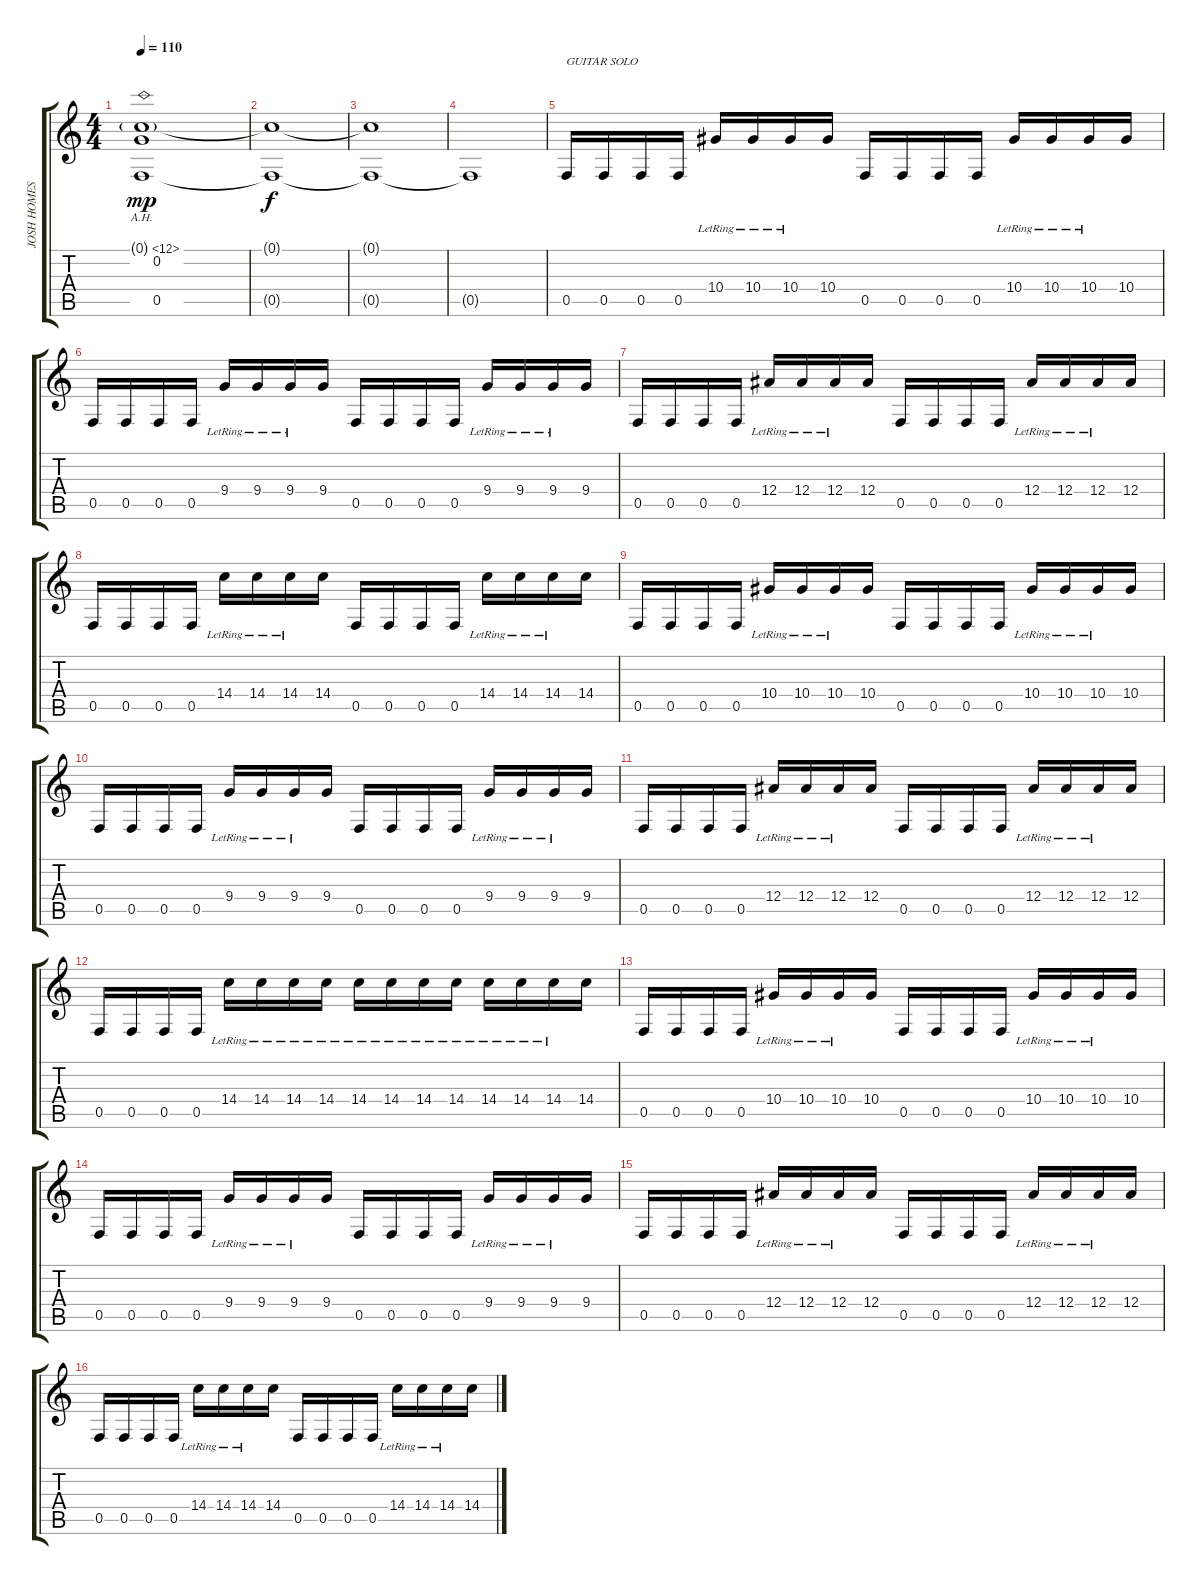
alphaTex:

\track ("JOSH HOMES (RULES)" "JOSH HOMES") {instrument distortionguitar}
\staff {score tabs}
\tuning (C4 G3 Eb3 Bb2 F2 C2) {hide}
\ts (4 4)
\tempo 110
\clef g2
\ks c
(0.1{ah 12 g} 0.2{t} 0.5{t}).1{dy mp} |
(0.1{t} 0.5{t}).1{dy f} |
(0.1{t} 0.5{t}).1 |
0.5{t}.1 |
0.5.16{txt "GUITAR SOLO"} 0.5.16 0.5.16 0.5.16 10.4{lr}.16 10.4{lr}.16 10.4{lr}.16 10.4.16 0.5.16 0.5.16 0.5.16 0.5.16 10.4{lr}.16 10.4{lr}.16 10.4{lr}.16 10.4.16 |
0.5.16 0.5.16 0.5.16 0.5.16 9.4{lr}.16 9.4{lr}.16 9.4{lr}.16 9.4.16 0.5.16 0.5.16 0.5.16 0.5.16 9.4{lr}.16 9.4{lr}.16 9.4{lr}.16 9.4.16 |
0.5.16 0.5.16 0.5.16 0.5.16 12.4{lr}.16 12.4{lr}.16 12.4{lr}.16 12.4.16 0.5.16 0.5.16 0.5.16 0.5.16 12.4{lr}.16 12.4{lr}.16 12.4{lr}.16 12.4.16 |
0.5.16 0.5.16 0.5.16 0.5.16 14.4{lr}.16 14.4{lr}.16 14.4{lr}.16 14.4.16 0.5.16 0.5.16 0.5.16 0.5.16 14.4{lr}.16 14.4{lr}.16 14.4{lr}.16 14.4.16 |
0.5.16 0.5.16 0.5.16 0.5.16 10.4{lr}.16 10.4{lr}.16 10.4{lr}.16 10.4.16 0.5.16 0.5.16 0.5.16 0.5.16 10.4{lr}.16 10.4{lr}.16 10.4{lr}.16 10.4.16 |
0.5.16 0.5.16 0.5.16 0.5.16 9.4{lr}.16 9.4{lr}.16 9.4{lr}.16 9.4.16 0.5.16 0.5.16 0.5.16 0.5.16 9.4{lr}.16 9.4{lr}.16 9.4{lr}.16 9.4.16 |
0.5.16 0.5.16 0.5.16 0.5.16 12.4{lr}.16 12.4{lr}.16 12.4{lr}.16 12.4.16 0.5.16 0.5.16 0.5.16 0.5.16 12.4{lr}.16 12.4{lr}.16 12.4{lr}.16 12.4.16 |
0.5.16 0.5.16 0.5.16 0.5.16 14.4{lr}.16 14.4{lr}.16 14.4{lr}.16 14.4{lr}.16 14.4{lr}.16 14.4{lr}.16 14.4{lr}.16 14.4{lr}.16 14.4{lr}.16 14.4{lr}.16 14.4{lr}.16 14.4.16 |
0.5.16 0.5.16 0.5.16 0.5.16 10.4{lr}.16 10.4{lr}.16 10.4{lr}.16 10.4.16 0.5.16 0.5.16 0.5.16 0.5.16 10.4{lr}.16 10.4{lr}.16 10.4{lr}.16 10.4.16 |
0.5.16 0.5.16 0.5.16 0.5.16 9.4{lr}.16 9.4{lr}.16 9.4{lr}.16 9.4.16 0.5.16 0.5.16 0.5.16 0.5.16 9.4{lr}.16 9.4{lr}.16 9.4{lr}.16 9.4.16 |
0.5.16 0.5.16 0.5.16 0.5.16 12.4{lr}.16 12.4{lr}.16 12.4{lr}.16 12.4.16 0.5.16 0.5.16 0.5.16 0.5.16 12.4{lr}.16 12.4{lr}.16 12.4{lr}.16 12.4.16 |
0.5.16 0.5.16 0.5.16 0.5.16 14.4{lr}.16 14.4{lr}.16 14.4{lr}.16 14.4.16 0.5.16 0.5.16 0.5.16 0.5.16 14.4{lr}.16 14.4{lr}.16 14.4{lr}.16 14.4.16
